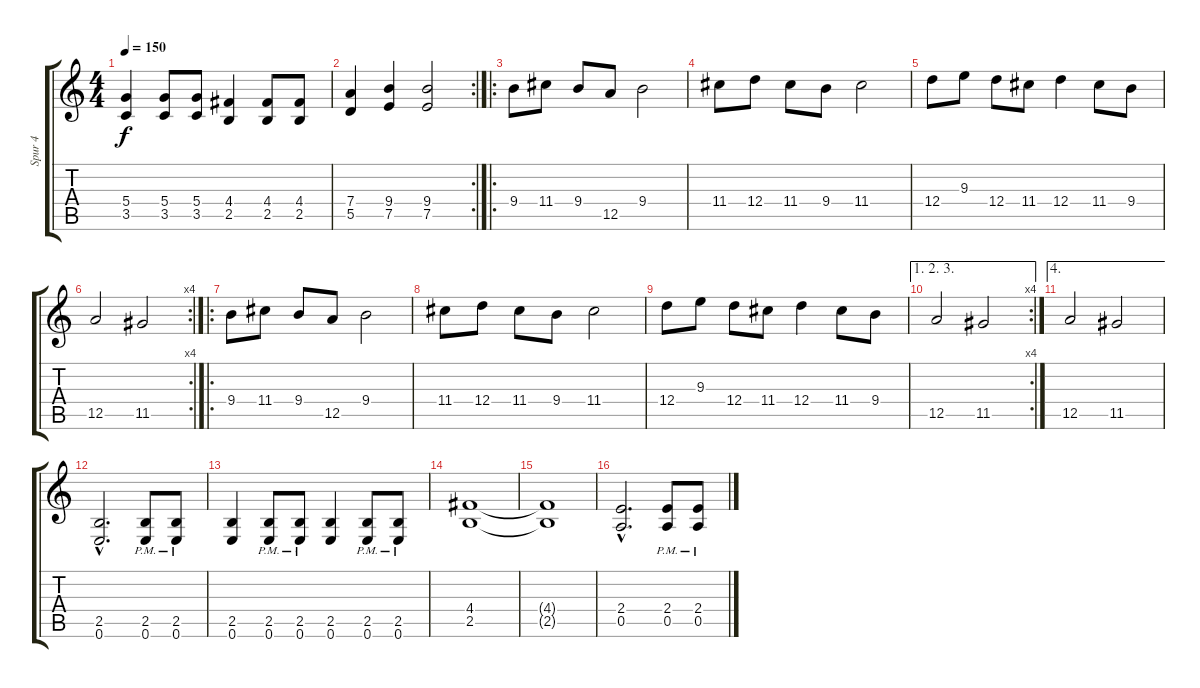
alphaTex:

\track ("Spur 4" "Spur 4") {instrument distortionguitar}
\staff {score tabs}
\tuning (E4 B3 G3 D3 A2 E2) {hide}
\ts (4 4)
\tempo 150
\clef g2
\ks c
(5.4 3.5).4{dy f} (5.4 3.5).8 (5.4 3.5).8 (4.4 2.5).4 (4.4 2.5).8 (4.4 2.5).8 |
\rc 2
(7.4 5.5).4 (9.4 7.5).4 (9.4 7.5).2 |
\ro
9.4.8 11.4.8 9.4.8 12.5.8 9.4.2 |
11.4.8 12.4.8 11.4.8 9.4.8 11.4.2 |
12.4.8 9.3.8 12.4.8 11.4.8 12.4.4 11.4.8 9.4.8 |
\rc 4
12.5.2 11.5.2 |
\ro
9.4.8 11.4.8 9.4.8 12.5.8 9.4.2 |
11.4.8 12.4.8 11.4.8 9.4.8 11.4.2 |
12.4.8 9.3.8 12.4.8 11.4.8 12.4.4 11.4.8 9.4.8 |
\ae (1 2 3)
\rc 4
12.5.2 11.5.2 |
\ae 4
12.5.2 11.5.2 |
(2.5{hac} 0.6{hac}).2{d} (2.5{pm} 0.6{pm}).8 (2.5{pm} 0.6{pm}).8 |
(2.5 0.6).4 (2.5{pm} 0.6{pm}).8 (2.5{pm} 0.6{pm}).8 (2.5 0.6).4 (2.5{pm} 0.6{pm}).8 (2.5{pm} 0.6{pm}).8 |
(4.4 2.5).1 |
(4.4{t} 2.5{t}).1 |
(2.4{hac} 0.5{hac}).2{d} (2.4{pm} 0.5{pm}).8 (2.4{pm} 0.5{pm}).8
